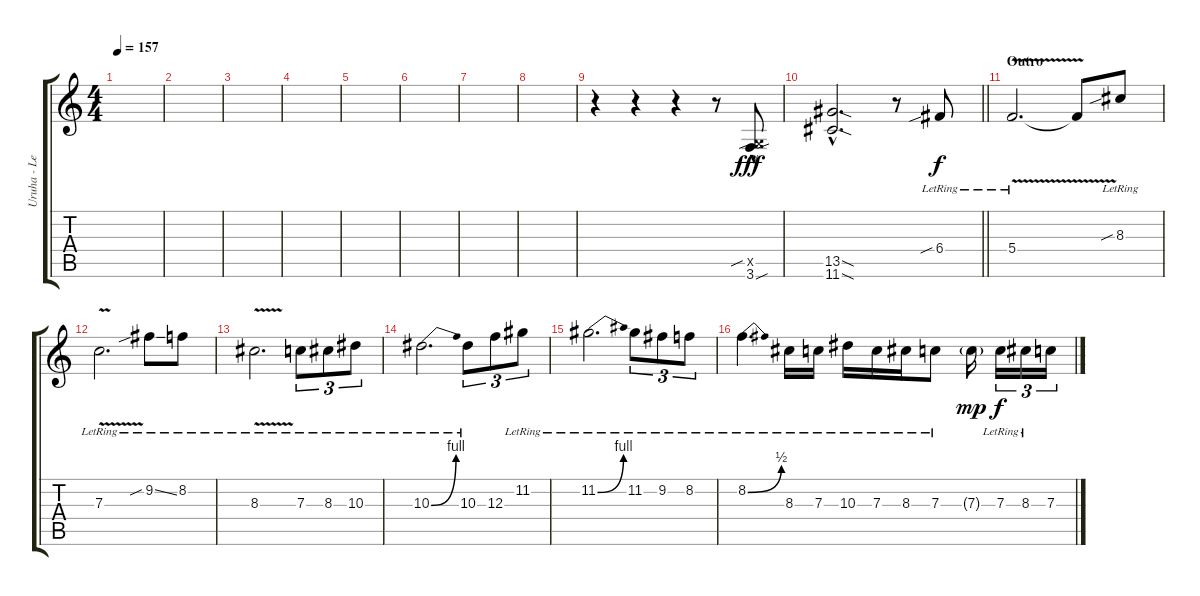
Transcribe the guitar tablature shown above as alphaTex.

\track ("Uruha - Lead Guitar" "Uruha - Le") {instrument distortionguitar}
\staff {score tabs}
\tuning (D4 A3 F3 C3 G2 D2) {hide}
\ts (4 4)
\section ("" "")
\tempo 157
\clef g2
\ks c
|
|
|
|
|
|
|
|
r.4{volume 16 instrument distortionguitar} r.4 r.4 r.8 (0.5{sib hac x} 3.6{sou hac}).8{dy fff} |
\barLineRight lightlight
(13.5{sod hac} 11.6{sod hac}).2{d} r.8{instrument overdrivenguitar} 6.4{sib lr}.8{dy f} |
\section ("" "Outro")
5.4{v lr}.2{d} 5.4{t}.8 8.3{sib lr}.8 |
7.3{v lr}.2{d} 9.2{sib ss lr}.8 8.2{lr}.8 |
8.3{v lr}.2{d} 7.3{lr}.8{tu (3 2)} 8.3{lr}.8{tu (3 2)} 10.3{lr}.8{tu (3 2)} |
10.3{be (bend 0 0 60 4) lr}.2{d} 10.3{lr}.8{tu (3 2)} 12.3.8{tu (3 2)} 11.2{lr}.8{tu (3 2)} |
11.2{be (bend 0 0 60 4) lr}.2{d} 11.2{lr}.8{tu (3 2)} 9.2{lr}.8{tu (3 2)} 8.2{lr}.8{tu (3 2)} |
8.2{be (bend 0 0 60 2) lr}.4{d} 8.3{lr}.16 7.3{lr}.16 10.3{lr}.16 7.3{lr}.16 8.3{lr}.16 7.3{lr}.8 7.3{g}.16{dy mp beam splitsecondary} 7.3{lr}.16{tu (3 2) dy f} 8.3{lr}.16{tu (3 2)} 7.3.16{tu (3 2)}
